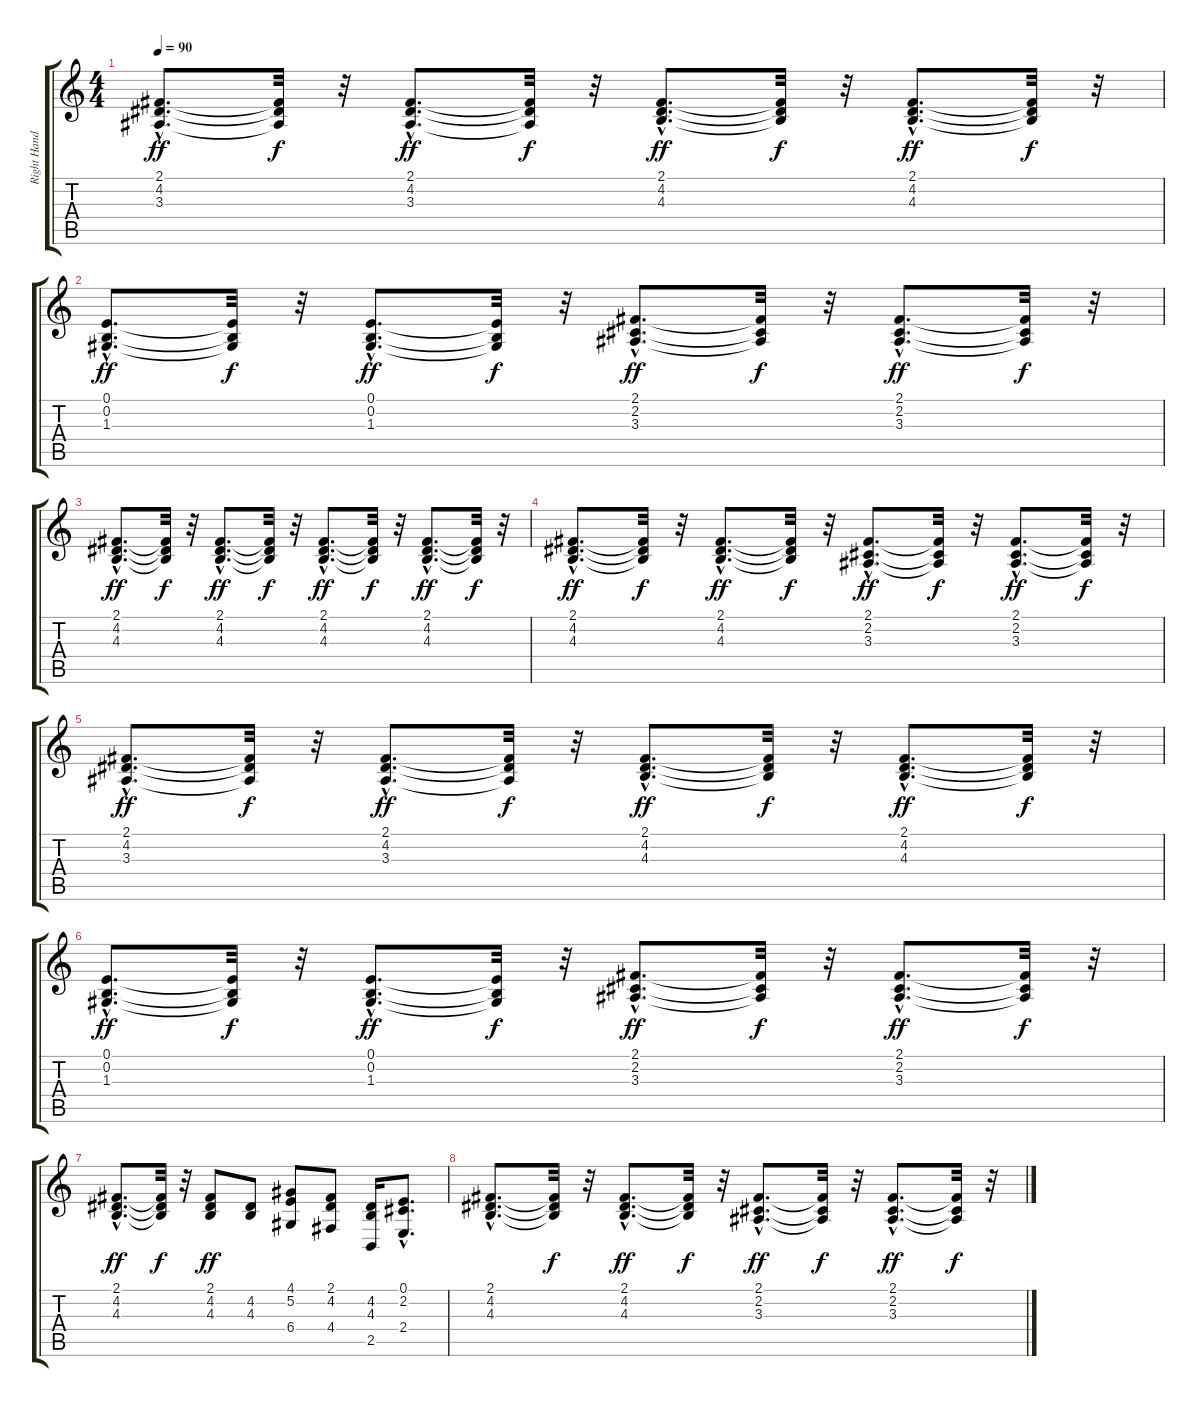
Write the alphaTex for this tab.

\track ("Right Hand" "Right Hand") {instrument acousticgrandpiano}
\staff {score tabs}
\tuning (E4 B3 G3 D3 A2 E2) {hide}
\ts (4 4)
\tempo 90
\clef g2
\ks c
(2.1{hac} 4.2{hac} 3.3{hac}).8{d dy ff} (2.1{t} 4.2{t} 3.3{t}).32{dy f} r.32 (2.1{hac} 4.2{hac} 3.3{hac}).8{d dy ff} (2.1{t} 4.2{t} 3.3{t}).32{dy f} r.32 (2.1{hac} 4.2{hac} 4.3{hac}).8{d dy ff} (2.1{t} 4.2{t} 4.3{t}).32{dy f} r.32 (2.1{hac} 4.2{hac} 4.3{hac}).8{d dy ff} (2.1{t} 4.2{t} 4.3{t}).32{dy f} r.32 |
(0.1{hac} 0.2{hac} 1.3{hac}).8{d dy ff} (0.1{t} 0.2{t} 1.3{t}).32{dy f} r.32 (0.1{hac} 0.2{hac} 1.3{hac}).8{d dy ff} (0.1{t} 0.2{t} 1.3{t}).32{dy f} r.32 (2.1{hac} 2.2{hac} 3.3{hac}).8{d dy ff} (2.1{t} 2.2{t} 3.3{t}).32{dy f} r.32 (2.1{hac} 2.2{hac} 3.3{hac}).8{d dy ff} (2.1{t} 2.2{t} 3.3{t}).32{dy f} r.32 |
(2.1{hac} 4.2{hac} 4.3{hac}).8{d dy ff} (2.1{t} 4.2{t} 4.3{t}).32{dy f} r.32 (2.1{hac} 4.2{hac} 4.3{hac}).8{d dy ff} (2.1{t} 4.2{t} 4.3{t}).32{dy f} r.32 (2.1{hac} 4.2{hac} 4.3{hac}).8{d dy ff} (2.1{t} 4.2{t} 4.3{t}).32{dy f} r.32 (2.1{hac} 4.2{hac} 4.3{hac}).8{d dy ff} (2.1{t} 4.2{t} 4.3{t}).32{dy f} r.32 |
(2.1{hac} 4.2{hac} 4.3{hac}).8{d dy ff} (2.1{t} 4.2{t} 4.3{t}).32{dy f} r.32 (2.1{hac} 4.2{hac} 4.3{hac}).8{d dy ff} (2.1{t} 4.2{t} 4.3{t}).32{dy f} r.32 (2.1{hac} 2.2{hac} 3.3{hac}).8{d dy ff} (2.1{t} 2.2{t} 3.3{t}).32{dy f} r.32 (2.1{hac} 2.2{hac} 3.3{hac}).8{d dy ff} (2.1{t} 2.2{t} 3.3{t}).32{dy f} r.32 |
(2.1{hac} 4.2{hac} 3.3{hac}).8{d dy ff} (2.1{t} 4.2{t} 3.3{t}).32{dy f} r.32 (2.1{hac} 4.2{hac} 3.3{hac}).8{d dy ff} (2.1{t} 4.2{t} 3.3{t}).32{dy f} r.32 (2.1{hac} 4.2{hac} 4.3{hac}).8{d dy ff} (2.1{t} 4.2{t} 4.3{t}).32{dy f} r.32 (2.1{hac} 4.2{hac} 4.3{hac}).8{d dy ff} (2.1{t} 4.2{t} 4.3{t}).32{dy f} r.32 |
(0.1{hac} 0.2{hac} 1.3{hac}).8{d dy ff} (0.1{t} 0.2{t} 1.3{t}).32{dy f} r.32 (0.1{hac} 0.2{hac} 1.3{hac}).8{d dy ff} (0.1{t} 0.2{t} 1.3{t}).32{dy f} r.32 (2.1{hac} 2.2{hac} 3.3{hac}).8{d dy ff} (2.1{t} 2.2{t} 3.3{t}).32{dy f} r.32 (2.1{hac} 2.2{hac} 3.3{hac}).8{d dy ff} (2.1{t} 2.2{t} 3.3{t}).32{dy f} r.32 |
(2.1{hac} 4.2{hac} 4.3{hac}).8{d dy ff} (2.1{t} 4.2{t} 4.3{t}).32{dy f} r.32 (2.1 4.2 4.3).8{dy ff volume 12} (4.2 4.3).8 (4.1 5.2 6.4).8 (2.1 4.2 4.4).8 (4.2 4.3 2.5).16 (0.1{hac} 2.2{hac} 2.4{hac}).8{d} |
(2.1{hac} 4.2{hac} 4.3{hac}).8{d volume 10} (2.1{t} 4.2{t} 4.3{t}).32{dy f} r.32 (2.1{hac} 4.2{hac} 4.3{hac}).8{d dy ff} (2.1{t} 4.2{t} 4.3{t}).32{dy f} r.32 (2.1{hac} 2.2{hac} 3.3{hac}).8{d dy ff} (2.1{t} 2.2{t} 3.3{t}).32{dy f} r.32 (2.1{hac} 2.2{hac} 3.3{hac}).8{d dy ff} (2.1{t} 2.2{t} 3.3{t}).32{dy f} r.32
